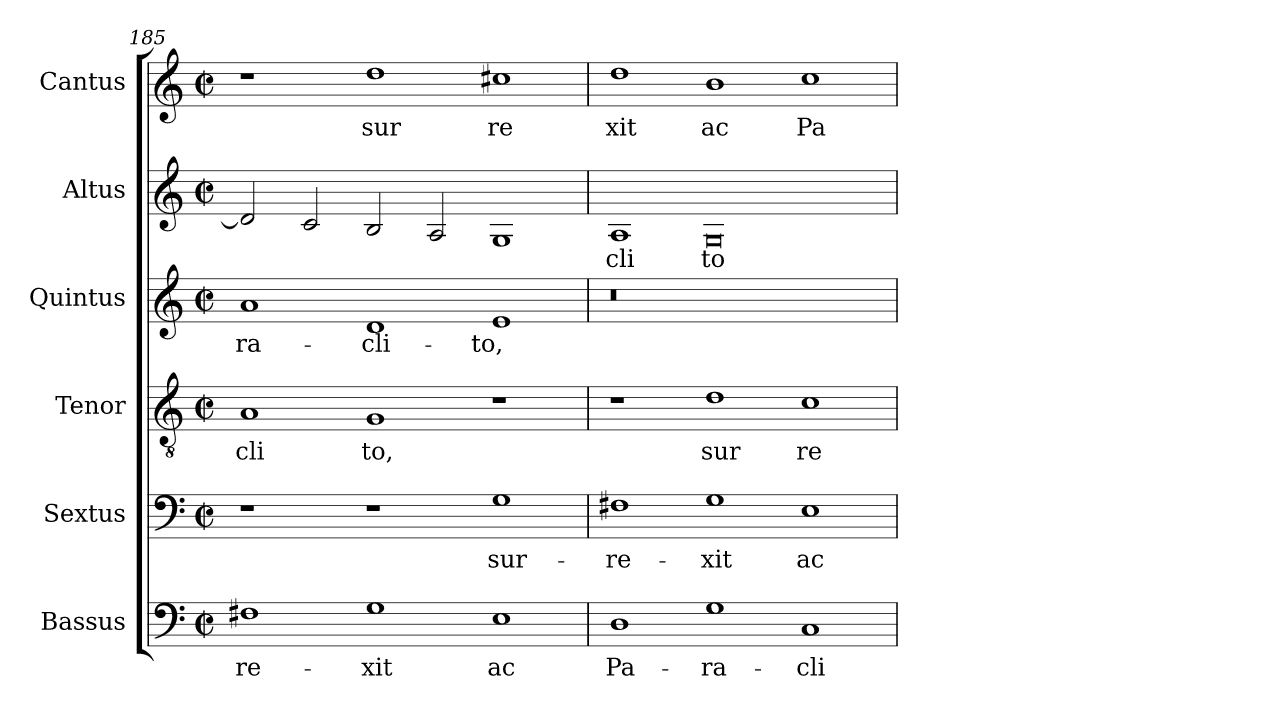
**kern	**text	**kern	**text	**kern	**text	**kern	**text	**kern	**text	**kern	**text
*part6	*part6	*part5	*part5	*part4	*part4	*part3	*part3	*part2	*part2	*part1	*part1
*staff6	*staff6	*staff5	*staff5	*staff4	*staff4	*staff3	*staff3	*staff2	*staff2	*staff1	*staff1
*I"Bassus	*	*I"Sextus	*	*I"Tenor	*	*I"Quintus	*	*I"Altus	*	*I"Cantus	*
*I'Bassus	*	*I'Sextus	*	*I'Tenor	*	*I'Quintus	*	*I'Altus	*	*I'Cantus	*
*clefF4	*	*clefF4	*	*clefGv2	*	*clefG2	*	*clefG2	*	*clefG2	*
*k[]	*	*k[]	*	*k[]	*	*k[]	*	*k[]	*	*k[]	*
*C:	*	*C:	*	*C:	*	*C:	*	*C:	*	*C:	*
*M2/2	*	*M2/2	*	*M2/2	*	*M2/2	*	*M2/2	*	*M2/2	*
*met(c|)	*	*met(c|)	*	*met(c|)	*	*met(c|)	*	*met(c|)	*	*met(c|)	*
=185	=185	=185	=185	=185	=185	=185	=185	=185	=185	=185	=185
!	!LO:LY:b:cj	!	!	!	!LO:LY:b:cj	!	!LO:LY:b:cj	!	!LO:LY:b:cj	!	!
1F#X	-re-	1r	.	1A	cli	1a	-ra-	2d/]	.	1r	.
!	!	!	!	!	!	!	!	!	!LO:LY:b:cj	!	!
.	.	.	.	.	.	.	.	2c/	.	.	.
!	!LO:LY:b:cj	!	!	!	!LO:LY:b:cj	!	!LO:LY:b:cj	!	!LO:LY:b:cj	!	!LO:LY:b:cj
1G	-xit	1r	.	1G	to,	1d	-cli-	2B/	.	1dd	sur
!	!	!	!	!	!	!	!	!	!LO:LY:b:cj	!	!
.	.	.	.	.	.	.	.	2A/	.	.	.
!	!LO:LY:b:cj	!	!LO:LY:b:cj	!	!	!	!LO:LY:b:cj	!	!LO:LY:b:cj	!	!LO:LY:b:cj
1E	ac	1G	sur-	1r	.	1e	-to,	1G	.	1cc#X	re
=186	=186	=186	=186	=186	=186	=186	=186	=186	=186	=186	=186
!	!LO:LY:b:cj	!	!LO:LY:b:cj	!	!	!	!	!	!LO:LY:b:cj	!	!LO:LY:b:cj
1D	Pa-	1F#X	-re-	1r	.	0.r	.	1A	cli	1dd	xit
!	!LO:LY:b:cj	!	!LO:LY:b:cj	!	!LO:LY:b:cj	!	!	!	!LO:LY:b:cj	!	!LO:LY:b:cj
1G	-ra-	1G	-xit	1d	sur	.	.	0G	to	1b	ac
!	!LO:LY:b:cj	!	!LO:LY:b:cj	!	!LO:LY:b:cj	!	!	!	!	!	!LO:LY:b:cj
1C	-cli-	1E	ac	1c	re	.	.	.	.	1cc	Pa
=	=	=	=	=	=	=	=	=	=	=	=
*-	*-	*-	*-	*-	*-	*-	*-	*-	*-	*-	*-
